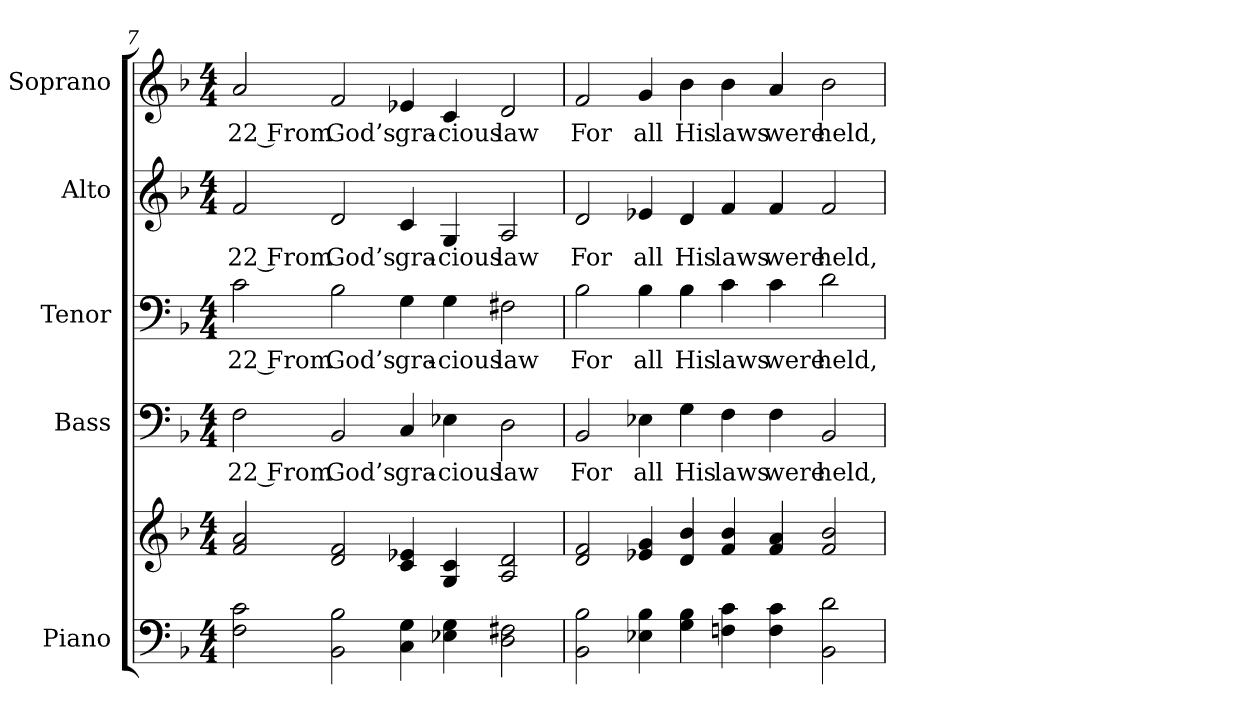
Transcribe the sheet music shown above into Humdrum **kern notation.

**kern	**kern	**kern	**text	**kern	**text	**kern	**text	**kern	**text
*part5	*part5	*part4	*part4	*part3	*part3	*part2	*part2	*part1	*part1
*staff6	*staff5	*staff4	*staff4	*staff3	*staff3	*staff2	*staff2	*staff1	*staff1
*I"Piano	*	*I"Bass	*	*I"Tenor	*	*I"Alto	*	*I"Soprano	*
*I'Pno.	*	*I'B.	*	*I'T.	*	*I'A.	*	*I'S.	*
!!LO:PB:g=z
*clefF4	*clefG2	*clefF4	*	*clefF4	*	*clefG2	*	*clefG2	*
*k[b-]	*k[b-]	*k[b-]	*	*k[b-]	*	*k[b-]	*	*k[b-]	*
*d:	*d:	*d:	*	*d:	*	*d:	*	*d:	*
*M4/4	*M4/4	*M4/4	*	*M4/4	*	*M4/4	*	*M4/4	*
=7	=7	=7	=7	=7	=7	=7	=7	=7	=7
!	!	!	!LO:LY:b:color=#000000	!	!	!	!	!	!
!	!	!	!	!	!LO:LY:b:color=#000000	!	!	!	!
!	!	!	!	!	!	!	!LO:LY:b:color=#000000	!	!
!	!	!	!	!	!	!	!	!	!LO:LY:b:color=#000000
2Fi\ 2ci	2fi/ 2ai	2Fi\	22 From	2ci\	22 From	2fi/	22 From	2ai/	22 From
!	!	!	!LO:LY:b:color=#000000	!	!	!	!	!	!
!	!	!	!	!	!LO:LY:b:color=#000000	!	!	!	!
!	!	!	!	!	!	!	!LO:LY:b:color=#000000	!	!
!	!	!	!	!	!	!	!	!	!LO:LY:b:color=#000000
2BB-i\ 2B-i	2di/ 2fi	2BB-i/	God’s	2B-i\	God’s	2di/	God’s	2fi/	God’s
!	!	!	!LO:LY:b:color=#000000	!	!	!	!	!	!
!	!	!	!	!	!LO:LY:b:color=#000000	!	!	!	!
!	!	!	!	!	!	!	!LO:LY:b:color=#000000	!	!
!	!	!	!	!	!	!	!	!	!LO:LY:b:color=#000000
4Ci\ 4Gi	4ci/ 4e-Xi	4Ci/	gra-	4Gi\	gra-	4ci/	gra-	4e-Xi/	gra-
!	!	!	!LO:LY:b:color=#000000	!	!	!	!	!	!
!	!	!	!	!	!LO:LY:b:color=#000000	!	!	!	!
!	!	!	!	!	!	!	!LO:LY:b:color=#000000	!	!
!	!	!	!	!	!	!	!	!	!LO:LY:b:color=#000000
4E-Xi\ 4Gi	4Gi/ 4ci	4E-Xi\	-cious	4Gi\	-cious	4Gi/	-cious	4ci/	-cious
!	!	!	!LO:LY:b:color=#000000	!	!	!	!	!	!
!	!	!	!	!	!LO:LY:b:color=#000000	!	!	!	!
!	!	!	!	!	!	!	!LO:LY:b:color=#000000	!	!
!	!	!	!	!	!	!	!	!	!LO:LY:b:color=#000000
2Di\ 2F#Xi	2Ai/ 2di	2Di\	law	2F#Xi\	law	2Ai/	law	2di/	law
=8	=8	=8	=8	=8	=8	=8	=8	=8	=8
!	!	!	!LO:LY:b:color=#000000	!	!	!	!	!	!
!	!	!	!	!	!LO:LY:b:color=#000000	!	!	!	!
!	!	!	!	!	!	!	!LO:LY:b:color=#000000	!	!
!	!	!	!	!	!	!	!	!	!LO:LY:b:color=#000000
2BB-i\ 2B-i	2di/ 2fi	2BB-i/	For	2B-i\	For	2di/	For	2fi/	For
!	!	!	!LO:LY:b:color=#000000	!	!	!	!	!	!
!	!	!	!	!	!LO:LY:b:color=#000000	!	!	!	!
!	!	!	!	!	!	!	!LO:LY:b:color=#000000	!	!
!	!	!	!	!	!	!	!	!	!LO:LY:b:color=#000000
4E-Xi\ 4B-i	4e-Xi/ 4gi	4E-Xi\	all	4B-i\	all	4e-Xi/	all	4gi/	all
!	!	!	!LO:LY:b:color=#000000	!	!	!	!	!	!
!	!	!	!	!	!LO:LY:b:color=#000000	!	!	!	!
!	!	!	!	!	!	!	!LO:LY:b:color=#000000	!	!
!	!	!	!	!	!	!	!	!	!LO:LY:b:color=#000000
4Gi\ 4B-i	4di/ 4b-i	4Gi\	His	4B-i\	His	4di/	His	4b-i\	His
!	!	!	!LO:LY:b:color=#000000	!	!	!	!	!	!
!	!	!	!	!	!LO:LY:b:color=#000000	!	!	!	!
!	!	!	!	!	!	!	!LO:LY:b:color=#000000	!	!
!	!	!	!	!	!	!	!	!	!LO:LY:b:color=#000000
4Fni\ 4ci	4fi/ 4b-i	4Fi\	laws	4ci\	laws	4fi/	laws	4b-i\	laws
!	!	!	!LO:LY:b:color=#000000	!	!	!	!	!	!
!	!	!	!	!	!LO:LY:b:color=#000000	!	!	!	!
!	!	!	!	!	!	!	!LO:LY:b:color=#000000	!	!
!	!	!	!	!	!	!	!	!	!LO:LY:b:color=#000000
4Fi\ 4ci	4fi/ 4ai	4Fi\	were	4ci\	were	4fi/	were	4ai/	were
!	!	!	!LO:LY:b:color=#000000	!	!	!	!	!	!
!	!	!	!	!	!LO:LY:b:color=#000000	!	!	!	!
!	!	!	!	!	!	!	!LO:LY:b:color=#000000	!	!
!	!	!	!	!	!	!	!	!	!LO:LY:b:color=#000000
2BB-i\ 2di	2fi/ 2b-i	2BB-i/	held,	2di\	held,	2fi/	held,	2b-i\	held,
=	=	=	=	=	=	=	=	=	=
*-	*-	*-	*-	*-	*-	*-	*-	*-	*-
